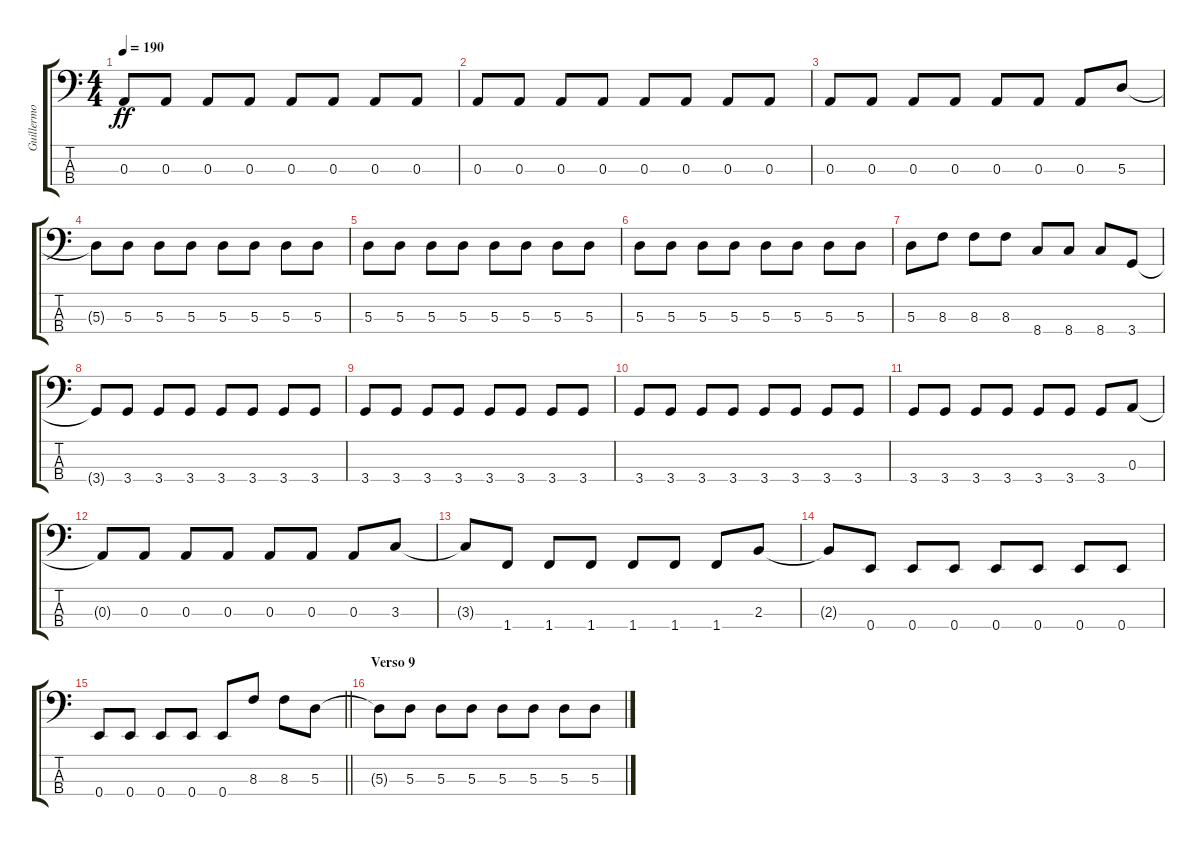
\track ("Guillermo Sánchez" "Guillermo ") {instrument electricbassfinger}
\staff {score tabs}
\tuning (G2 D2 A1 E1) {hide}
\ts (4 4)
\tempo 190
\clef f4
\ks c
0.3.8{dy ff} 0.3.8 0.3.8 0.3.8 0.3.8 0.3.8 0.3.8 0.3.8 |
0.3.8 0.3.8 0.3.8 0.3.8 0.3.8 0.3.8 0.3.8 0.3.8 |
0.3.8 0.3.8 0.3.8 0.3.8 0.3.8 0.3.8 0.3.8 5.3.8 |
5.3{t}.8 5.3.8 5.3.8 5.3.8 5.3.8 5.3.8 5.3.8 5.3.8 |
5.3.8 5.3.8 5.3.8 5.3.8 5.3.8 5.3.8 5.3.8 5.3.8 |
5.3.8 5.3.8 5.3.8 5.3.8 5.3.8 5.3.8 5.3.8 5.3.8 |
5.3.8 8.3.8 8.3.8 8.3.8 8.4.8 8.4.8 8.4.8 3.4.8 |
3.4{t}.8 3.4.8 3.4.8 3.4.8 3.4.8 3.4.8 3.4.8 3.4.8 |
3.4.8 3.4.8 3.4.8 3.4.8 3.4.8 3.4.8 3.4.8 3.4.8 |
3.4.8 3.4.8 3.4.8 3.4.8 3.4.8 3.4.8 3.4.8 3.4.8 |
3.4.8 3.4.8 3.4.8 3.4.8 3.4.8 3.4.8 3.4.8 0.3.8 |
0.3{t}.8 0.3.8 0.3.8 0.3.8 0.3.8 0.3.8 0.3.8 3.3.8 |
3.3{t}.8 1.4.8 1.4.8 1.4.8 1.4.8 1.4.8 1.4.8 2.3.8 |
2.3{t}.8 0.4.8 0.4.8 0.4.8 0.4.8 0.4.8 0.4.8 0.4.8 |
\barLineRight lightlight
0.4.8 0.4.8 0.4.8 0.4.8 0.4.8 8.3.8 8.3.8 5.3.8 |
\section ("" "Verso 9")
5.3{t}.8 5.3.8 5.3.8 5.3.8 5.3.8 5.3.8 5.3.8 5.3.8
